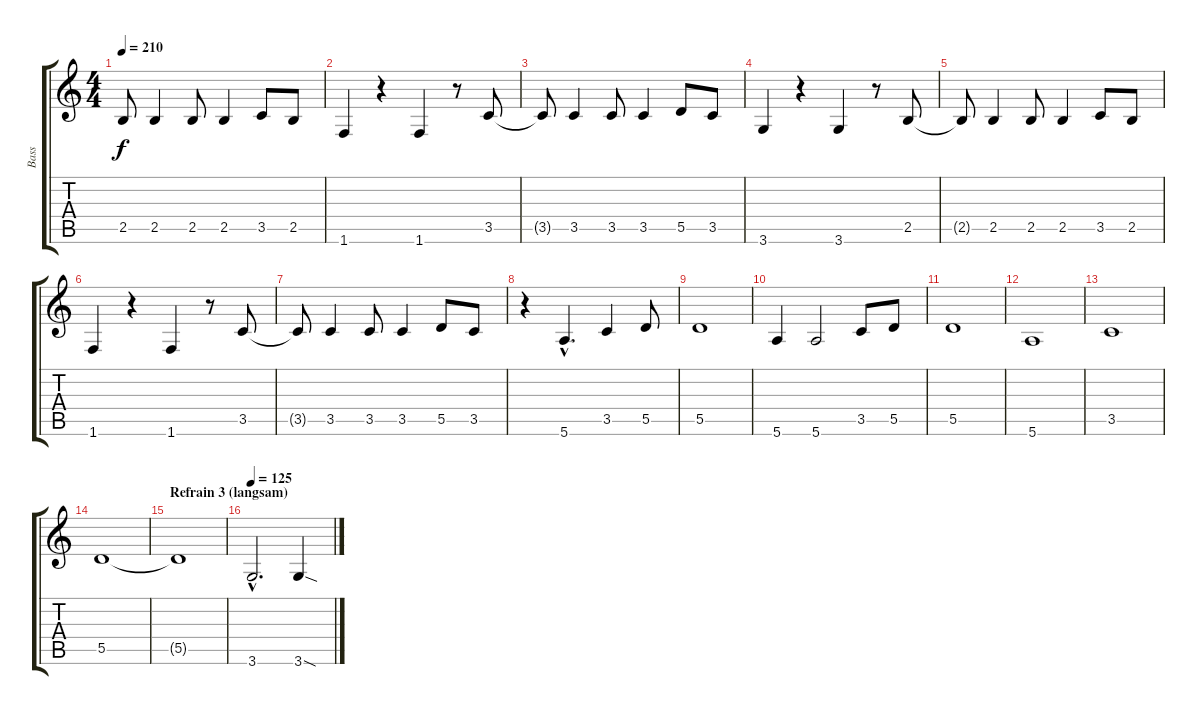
\track ("Bass" "Bass") {instrument electricbasspick}
\staff {score tabs}
\tuning (E4 B3 G3 D3 A2 E2) {hide}
\ts (4 4)
\tempo 210
\clef g2
\ks c
2.5{t}.8{dy f} 2.5.4 2.5.8 2.5.4 3.5.8 2.5.8 |
1.6.4 r.4 1.6.4 r.8 3.5.8 |
3.5{t}.8 3.5.4 3.5.8 3.5.4 5.5.8 3.5.8 |
3.6.4 r.4 3.6.4 r.8 2.5.8 |
2.5{t}.8 2.5.4 2.5.8 2.5.4 3.5.8 2.5.8 |
1.6.4 r.4 1.6.4 r.8 3.5.8 |
3.5{t}.8 3.5.4 3.5.8 3.5.4 5.5.8 3.5.8 |
r.4 5.6{hac}.4{d} 3.5.4 5.5.8 |
5.5.1 |
5.6.4 5.6.2 3.5.8 5.5.8 |
5.5.1 |
5.6.1 |
3.5.1 |
5.5.1 |
\section ("" "Refrain 3 (langsam)")
5.5{t}.1 |
\tempo 125
3.6{hac}.2{d} 3.6{sod}.4
